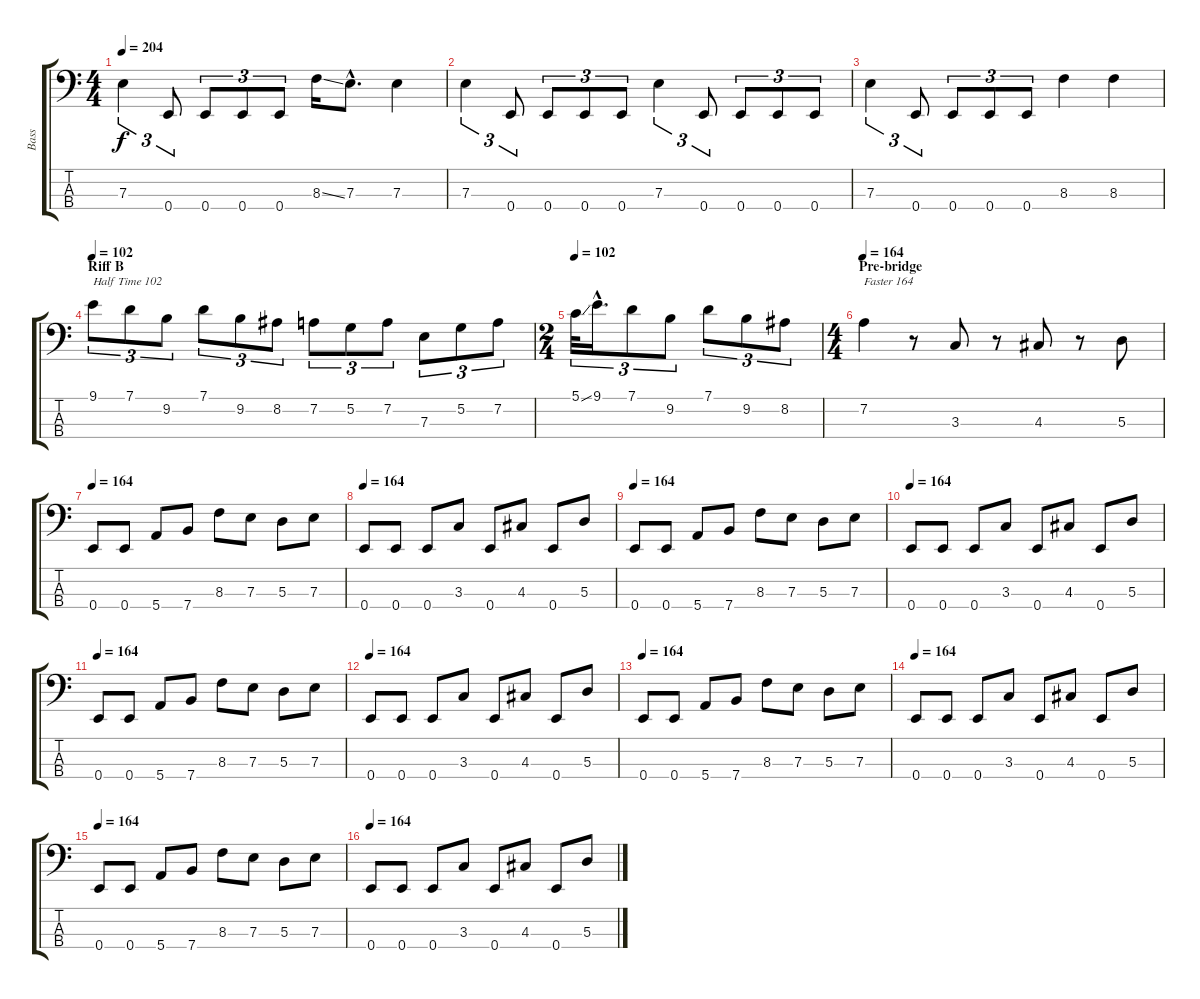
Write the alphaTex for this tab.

\track ("Bass" "Bass") {instrument electricbassfinger}
\staff {score tabs}
\tuning (G2 D2 A1 E1) {hide}
\ts (4 4)
\tempo 204
\clef f4
\ks c
7.3.4{tu (3 2) dy f} 0.4.8{tu (3 2)} 0.4.8{tu (3 2)} 0.4.8{tu (3 2)} 0.4.8{tu (3 2)} 8.3{ss}.16 7.3{hac}.8{d} 7.3.4 |
7.3.4{tu (3 2)} 0.4.8{tu (3 2)} 0.4.8{tu (3 2)} 0.4.8{tu (3 2)} 0.4.8{tu (3 2)} 7.3.4{tu (3 2)} 0.4.8{tu (3 2)} 0.4.8{tu (3 2)} 0.4.8{tu (3 2)} 0.4.8{tu (3 2)} |
7.3.4{tu (3 2)} 0.4.8{tu (3 2)} 0.4.8{tu (3 2)} 0.4.8{tu (3 2)} 0.4.8{tu (3 2)} 8.3.4 8.3.4 |
\section ("" "Riff B")
\tempo 102
9.1.8{tu (3 2) txt "Half Time 102"} 7.1.8{tu (3 2)} 9.2.8{tu (3 2)} 7.1.8{tu (3 2)} 9.2.8{tu (3 2)} 8.2.8{tu (3 2)} 7.2.8{tu (3 2)} 5.2.8{tu (3 2)} 7.2.8{tu (3 2)} 7.3.8{tu (3 2)} 5.2.8{tu (3 2)} 7.2.8{tu (3 2)} |
\ts (2 4)
\tempo 102
5.1{ss}.32{tu (3 2)} 9.1{hac}.16{d tu (3 2)} 7.1.8{tu (3 2)} 9.2.8{tu (3 2)} 7.1.8{tu (3 2)} 9.2.8{tu (3 2)} 8.2.8{tu (3 2)} |
\ts (4 4)
\section ("" "Pre-bridge")
\tempo 164
7.2.4{txt "Faster 164"} r.8 3.3.8 r.8 4.3.8 r.8 5.3.8 |
\tempo 164
0.4.8 0.4.8 5.4.8 7.4.8 8.3.8 7.3.8 5.3.8 7.3.8 |
\tempo 164
0.4.8 0.4.8 0.4.8 3.3.8 0.4.8 4.3.8 0.4.8 5.3.8 |
\tempo 164
0.4.8 0.4.8 5.4.8 7.4.8 8.3.8 7.3.8 5.3.8 7.3.8 |
\tempo 164
0.4.8 0.4.8 0.4.8 3.3.8 0.4.8 4.3.8 0.4.8 5.3.8 |
\tempo 164
0.4.8 0.4.8 5.4.8 7.4.8 8.3.8 7.3.8 5.3.8 7.3.8 |
\tempo 164
0.4.8 0.4.8 0.4.8 3.3.8 0.4.8 4.3.8 0.4.8 5.3.8 |
\tempo 164
0.4.8 0.4.8 5.4.8 7.4.8 8.3.8 7.3.8 5.3.8 7.3.8 |
\tempo 164
0.4.8 0.4.8 0.4.8 3.3.8 0.4.8 4.3.8 0.4.8 5.3.8 |
\tempo 164
0.4.8 0.4.8 5.4.8 7.4.8 8.3.8 7.3.8 5.3.8 7.3.8 |
\tempo 164
0.4.8 0.4.8 0.4.8 3.3.8 0.4.8 4.3.8 0.4.8 5.3.8
